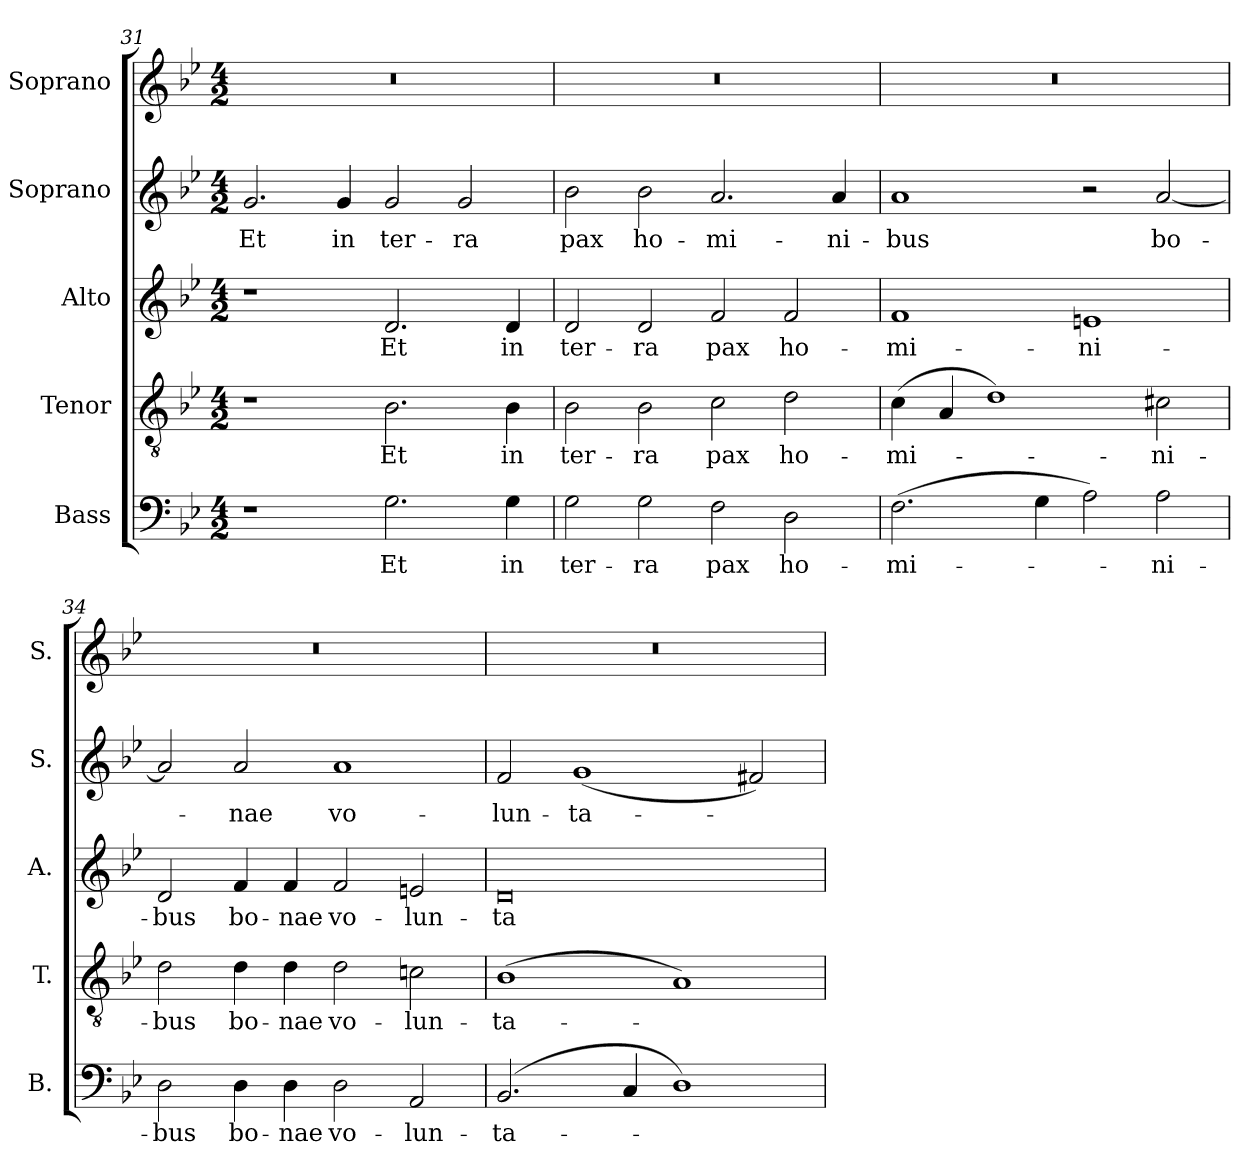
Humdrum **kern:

**kern	**text	**kern	**text	**kern	**text	**kern	**text	**kern
*part5	*part5	*part4	*part4	*part3	*part3	*part2	*part2	*part1
*staff5	*staff5	*staff4	*staff4	*staff3	*staff3	*staff2	*staff2	*staff1
*I"Bass	*	*I"Tenor	*	*I"Alto	*	*I"Soprano	*	*I"Soprano
*I'B.	*	*I'T.	*	*I'A.	*	*I'S.	*	*I'S.
!!LO:PB:g=z
*clefF4	*	*clefGv2	*	*clefG2	*	*clefG2	*	*clefG2
*	*	*ITrd7c12	*	*	*	*	*	*
*k[b-e-]	*	*k[b-e-]	*	*k[b-e-]	*	*k[b-e-]	*	*k[b-e-]
*B-:	*	*B-:	*	*B-:	*	*B-:	*	*B-:
*M4/2	*	*M4/2	*	*M4/2	*	*M4/2	*	*M4/2
*MM160	*	*MM160	*	*MM160	*	*MM160	*	*MM160
=31	=31	=31	=31	=31	=31	=31	=31	=31
!	!	!	!	!	!	!	!LO:LY:b:color=#000000	!LO:N:vis=1
1r	.	1r	.	1r	.	2.gi/	Et	0r
!	!	!	!	!	!	!	!LO:LY:b:color=#000000	!
.	.	.	.	.	.	4gi/	in	.
!	!LO:LY:b:color=#000000	!	!	!	!	!	!	!
!	!	!	!LO:LY:b:color=#000000	!	!	!	!	!
!	!	!	!	!	!LO:LY:b:color=#000000	!	!	!
!	!	!	!	!	!	!	!LO:LY:b:color=#000000	!
2.Gi\	Et	2.BB-i\	Et	2.di/	Et	2gi/	ter-	.
!	!	!	!	!	!	!	!LO:LY:b:color=#000000	!
.	.	.	.	.	.	2gi/	-ra	.
!	!LO:LY:b:color=#000000	!	!	!	!	!	!	!
!	!	!	!LO:LY:b:color=#000000	!	!	!	!	!
!	!	!	!	!	!LO:LY:b:color=#000000	!	!	!
4Gi\	in	4BB-i\	in	4di/	in	.	.	.
=32	=32	=32	=32	=32	=32	=32	=32	=32
!	!LO:LY:b:color=#000000	!	!	!	!	!	!	!
!	!	!	!LO:LY:b:color=#000000	!	!	!	!	!
!	!	!	!	!	!LO:LY:b:color=#000000	!	!	!
!	!	!	!	!	!	!	!LO:LY:b:color=#000000	!LO:N:vis=1
2Gi\	ter-	2BB-i\	ter-	2di/	ter-	2b-i\	pax	0r
!	!LO:LY:b:color=#000000	!	!	!	!	!	!	!
!	!	!	!LO:LY:b:color=#000000	!	!	!	!	!
!	!	!	!	!	!LO:LY:b:color=#000000	!	!	!
!	!	!	!	!	!	!	!LO:LY:b:color=#000000	!
2Gi\	-ra	2BB-i\	-ra	2di/	-ra	2b-i\	ho-	.
!	!LO:LY:b:color=#000000	!	!	!	!	!	!	!
!	!	!	!LO:LY:b:color=#000000	!	!	!	!	!
!	!	!	!	!	!LO:LY:b:color=#000000	!	!	!
!	!	!	!	!	!	!	!LO:LY:b:color=#000000	!
2Fi\	pax	2Ci\	pax	2fi/	pax	2.ai/	-mi-	.
!	!LO:LY:b:color=#000000	!	!	!	!	!	!	!
!	!	!	!LO:LY:b:color=#000000	!	!	!	!	!
!	!	!	!	!	!LO:LY:b:color=#000000	!	!	!
2Di\	ho-	2Di\	ho-	2fi/	ho-	.	.	.
!	!	!	!	!	!	!	!LO:LY:b:color=#000000	!
.	.	.	.	.	.	4ai/	-ni-	.
=33	=33	=33	=33	=33	=33	=33	=33	=33
!	!LO:LY:b:color=#000000	!	!	!	!	!	!	!
!	!	!	!LO:LY:b:color=#000000	!	!	!	!	!
!	!	!	!	!	!LO:LY:b:color=#000000	!	!	!
!	!	!	!	!	!	!	!LO:LY:b:color=#000000	!LO:N:vis=1
(2.Fi\	-mi-	(4Ci\	-mi-	1fi	-mi-	1ai	-bus	0r
.	.	4AAi/	.	.	.	.	.	.
.	.	1Di)	.	.	.	.	.	.
4Gi\	.	.	.	.	.	.	.	.
!	!	!	!	!	!LO:LY:b:color=#000000	!	!	!
2Ai\)	.	.	.	1eni	-ni-	2r	.	.
!	!LO:LY:b:color=#000000	!	!	!	!	!	!	!
!	!	!	!LO:LY:b:color=#000000	!	!	!	!	!
!	!	!	!	!	!	!	!LO:LY:b:color=#000000	!
2Ai\	-ni-	2C#Xi\	-ni-	.	.	[2ai/	bo-	.
=34	=34	=34	=34	=34	=34	=34	=34	=34
!	!LO:LY:b:color=#000000	!	!	!	!	!	!	!
!	!	!	!LO:LY:b:color=#000000	!	!	!	!	!
!	!	!	!	!	!LO:LY:b:color=#000000	!	!	!LO:N:vis=1
2Di\	-bus	2Di\	-bus	2di/	-bus	2ai/]	.	0r
!	!LO:LY:b:color=#000000	!	!	!	!	!	!	!
!	!	!	!LO:LY:b:color=#000000	!	!	!	!	!
!	!	!	!	!	!LO:LY:b:color=#000000	!	!	!
!	!	!	!	!	!	!	!LO:LY:b:color=#000000	!
4Di\	bo-	4Di\	bo-	4fi/	bo-	2ai/	-nae	.
!	!LO:LY:b:color=#000000	!	!	!	!	!	!	!
!	!	!	!LO:LY:b:color=#000000	!	!	!	!	!
!	!	!	!	!	!LO:LY:b:color=#000000	!	!	!
4Di\	-nae	4Di\	-nae	4fi/	-nae	.	.	.
!	!LO:LY:b:color=#000000	!	!	!	!	!	!	!
!	!	!	!LO:LY:b:color=#000000	!	!	!	!	!
!	!	!	!	!	!LO:LY:b:color=#000000	!	!	!
!	!	!	!	!	!	!	!LO:LY:b:color=#000000	!
2Di\	vo-	2Di\	vo-	2fi/	vo-	1ai	vo-	.
!	!LO:LY:b:color=#000000	!	!	!	!	!	!	!
!	!	!	!LO:LY:b:color=#000000	!	!	!	!	!
!	!	!	!	!	!LO:LY:b:color=#000000	!	!	!
2AAi/	-lun-	2Cni\	-lun-	2eni/	-lun-	.	.	.
=35	=35	=35	=35	=35	=35	=35	=35	=35
!	!LO:LY:b:color=#000000	!	!	!	!	!	!	!
!	!	!	!LO:LY:b:color=#000000	!	!	!	!	!
!	!	!	!	!	!LO:LY:b:color=#000000	!	!	!
!	!	!	!	!	!	!	!LO:LY:b:color=#000000	!LO:N:vis=1
(2.BB-i/	-ta-	(1BB-i	-ta-	0di	-ta-	2fi/	-lun-	0r
!	!	!	!	!	!	!	!LO:LY:b:color=#000000	!
.	.	.	.	.	.	(1gi	-ta-	.
4Ci/	.	.	.	.	.	.	.	.
1Di)	.	1AAi)	.	.	.	.	.	.
.	.	.	.	.	.	2f#Xi/)	.	.
=	=	=	=	=	=	=	=	=
*-	*-	*-	*-	*-	*-	*-	*-	*-
